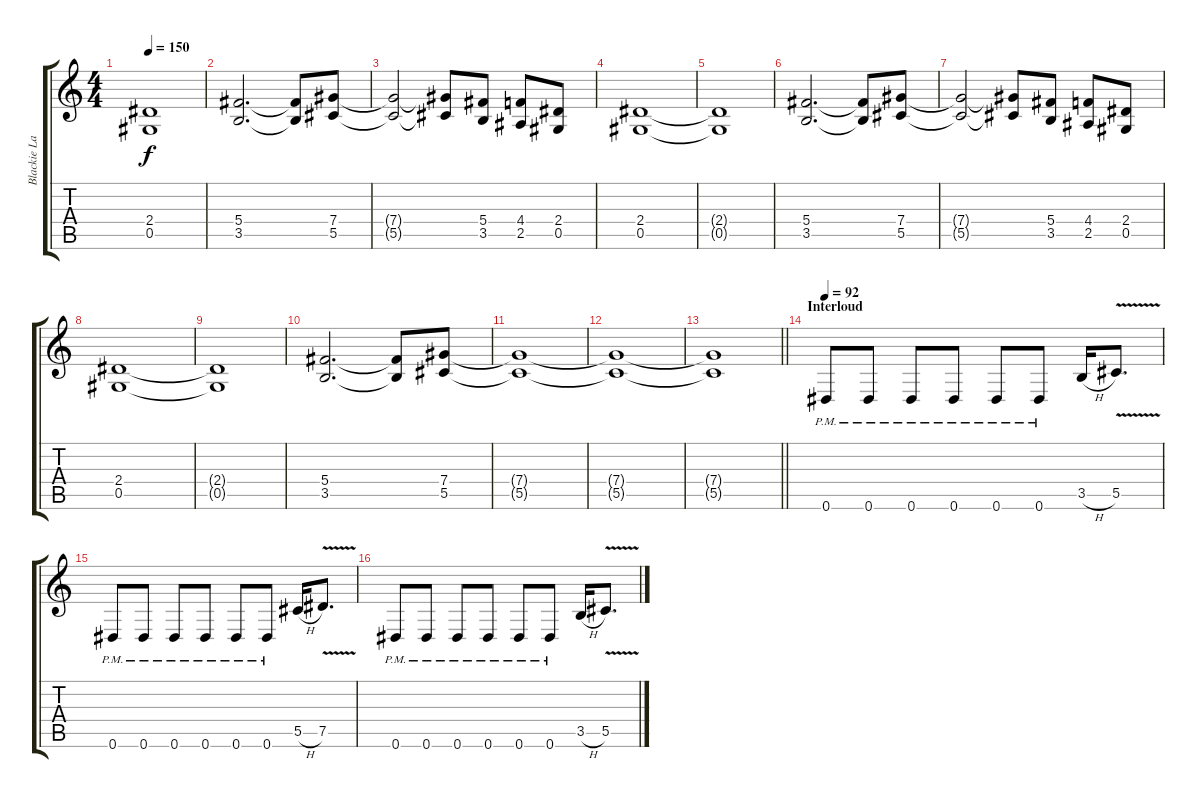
\track ("Blackie Lawless" "Blackie La") {instrument distortionguitar}
\staff {score tabs}
\tuning (Eb4 Bb3 Gb3 Db3 Ab2 Eb2) {hide}
\ts (4 4)
\tempo 150
\clef g2
\ks c
(2.4{t} 0.5{t}).1{dy f} |
(5.4 3.5).2{d} (5.4{t} 3.5{t}).8 (7.4 5.5).8 |
(7.4{t} 5.5{t}).2 (7.4{t} 5.5{t}).8 (5.4 3.5).8 (4.4 2.5).8 (2.4 0.5).8 |
(2.4 0.5).1 |
(2.4{t} 0.5{t}).1 |
(5.4 3.5).2{d} (5.4{t} 3.5{t}).8 (7.4 5.5).8 |
(7.4{t} 5.5{t}).2 (7.4{t} 5.5{t}).8 (5.4 3.5).8 (4.4 2.5).8 (2.4 0.5).8 |
(2.4 0.5).1 |
(2.4{t} 0.5{t}).1 |
(5.4 3.5).2{d} (5.4{t} 3.5{t}).8 (7.4 5.5).8 |
(7.4{t} 5.5{t}).1 |
(7.4{t} 5.5{t}).1 |
\barLineRight lightlight
(7.4{t} 5.5{t}).1 |
\section ("" "Interloud")
\tempo 92
0.6{pm}.8 0.6{pm}.8 0.6{pm}.8 0.6{pm}.8 0.6{pm}.8 0.6{pm}.8 3.5{h}.16 5.5{v}.8{d} |
0.6{pm}.8 0.6{pm}.8 0.6{pm}.8 0.6{pm}.8 0.6{pm}.8 0.6{pm}.8 5.5{h}.16 7.5{v}.8{d} |
0.6{pm}.8 0.6{pm}.8 0.6{pm}.8 0.6{pm}.8 0.6{pm}.8 0.6{pm}.8 3.5{h}.16 5.5{v}.8{d}
